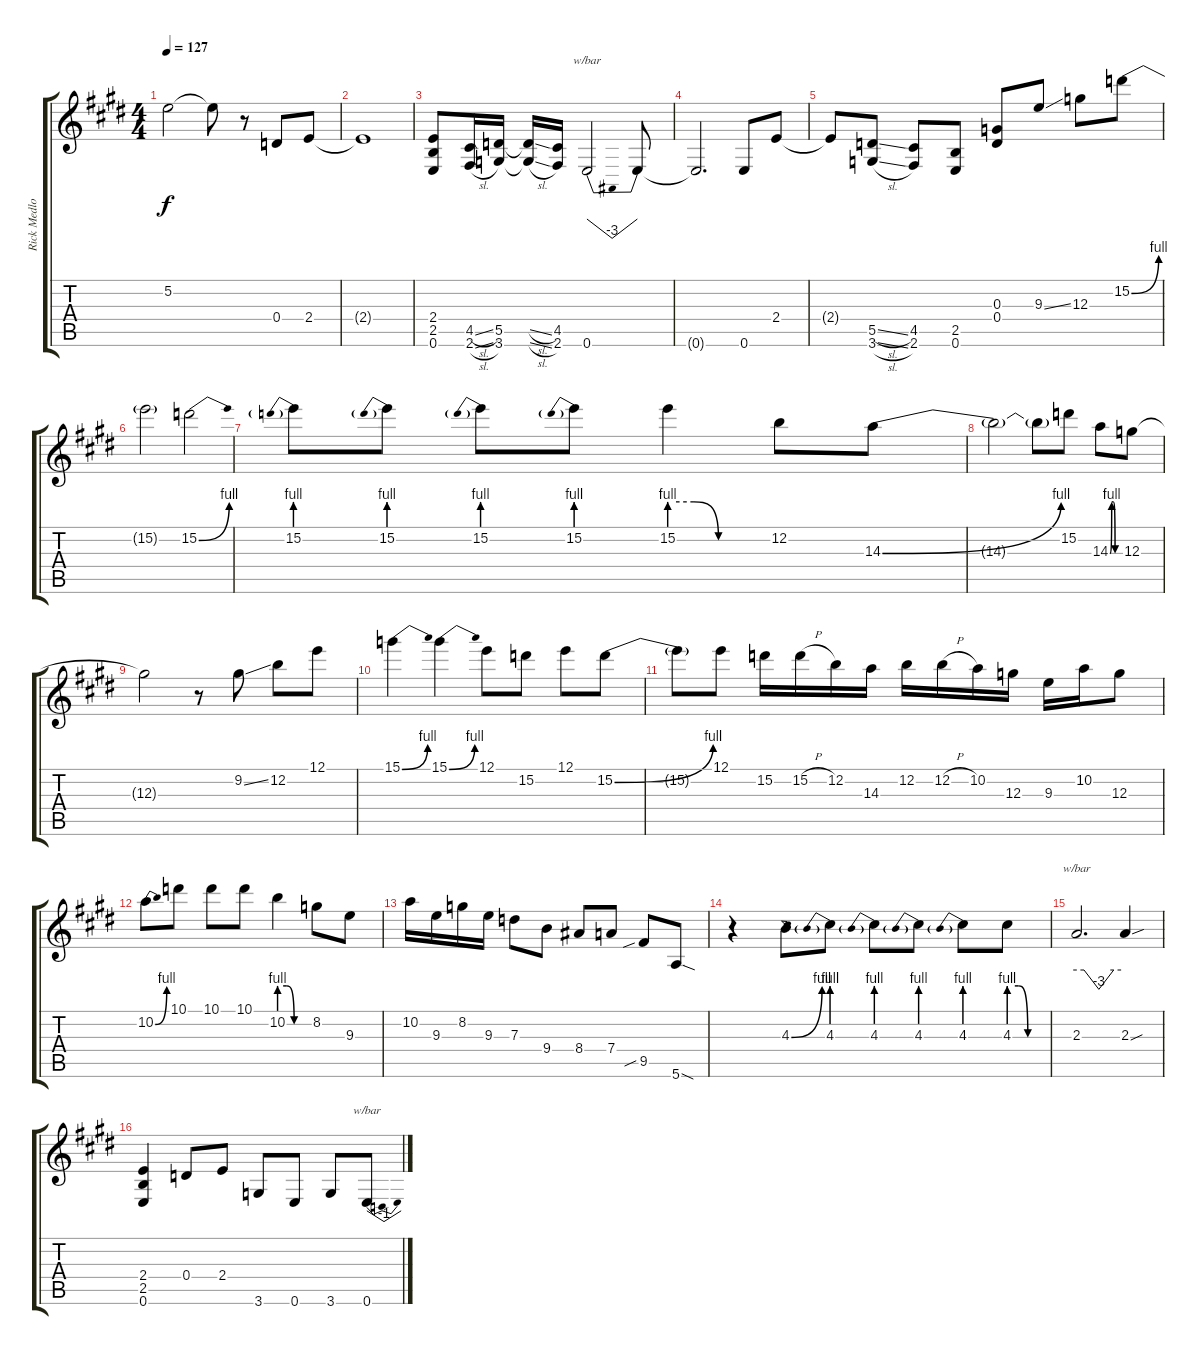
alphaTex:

\track ("Rick Medlocke Guitar" "Rick Medlo") {instrument overdrivenguitar}
\staff {score tabs}
\tuning (E4 B3 G3 D3 A2 E2) {hide}
\ts (4 4)
\tempo 127
\clef g2
\ks e
5.2{t}.2{dy f} 5.2{t}.8 r.8 0.4.8 2.4.8 |
2.4{t}.1 |
(2.4 2.5 0.6).8{volume 12} (4.5{sl} 2.6{sl}).16 (5.5 3.6).16 (5.5{sl t} 3.6{sl t}).16 (4.5 2.6).16 0.6.2{tbe (dip default 0 0 15 -12 60 0) volume 16} 0.6{t}.8 |
0.6{t}.2{d} 0.6.8 2.4.8 |
2.4{t}.8 (5.5{sl} 3.6{sl}).8{volume 12} (4.5 2.6).8 (2.5 0.6).8 (0.3 0.4).8 9.3{ss}.8 12.3.8{volume 16} 15.2{be (bend 0 0 60 4)}.8 |
15.2{t}.2 15.2{be (bend 0 0 60 4)}.2 |
15.2{be (prebend 0 4 60 4)}.8 15.2{be (prebend 0 4 60 4)}.8 15.2{be (prebend 0 4 60 4)}.8 15.2{be (prebend 0 4 60 4)}.8 15.2{be (custom 0 4 15 4 30 0 60 0)}.4 12.2.8 14.3{be (bend 0 0 60 4)}.8 |
14.3{t}.2 14.3{t}.8 15.2.8 14.3{be (custom 0 0 10 4 20 4 30 0 60 0)}.8 12.3.8 |
12.3{t}.2 r.8 9.2{ss}.8 12.2.8 12.1.8 |
15.1{be (bend 0 0 60 4)}.4 15.1{be (bend 0 0 60 4)}.4 12.1.8 15.2.8 12.1.8 15.2{be (bend 0 0 60 4)}.8 |
15.2{t}.8 12.1.8 15.2.16 15.2{h}.16 12.2.16 14.3.16 12.2.16 12.2{h}.16 10.2.16 12.3.16 9.3.16 10.2.16 12.3.8 |
10.2{be (bend 0 0 60 4)}.8 10.1.8 10.1.8 10.1.8 10.2{be (custom 0 4 15 4 30 0 60 0)}.4 8.2.8 9.3.8 |
10.2.16 9.3.16 8.2.16 9.3.16 7.3.8 9.4.8 8.4.8 7.4.8 9.5{sib}.8 5.6{sod}.8 |
r.4 4.3{be (bend 0 0 60 4)}.8 4.3{be (prebend 0 4 60 4)}.8 4.3{be (prebend 0 4 60 4)}.8 4.3{be (prebend 0 4 60 4)}.8 4.3{be (prebend 0 4 60 4)}.8 4.3{be (custom 0 4 15 4 30 0 60 0)}.8 |
2.3.2{d tbe (custom default 0 0 10 0 30 -12 50 0 60 0)} 2.3{sou}.4 |
(2.4 2.5 0.6).4{volume 12} 0.4.8 2.4.8 3.6.8 0.6.8 3.6.8 0.6.8{tbe (dip default 0 0 30 -4 60 0) volume 0 instrument overdrivenguitar}
